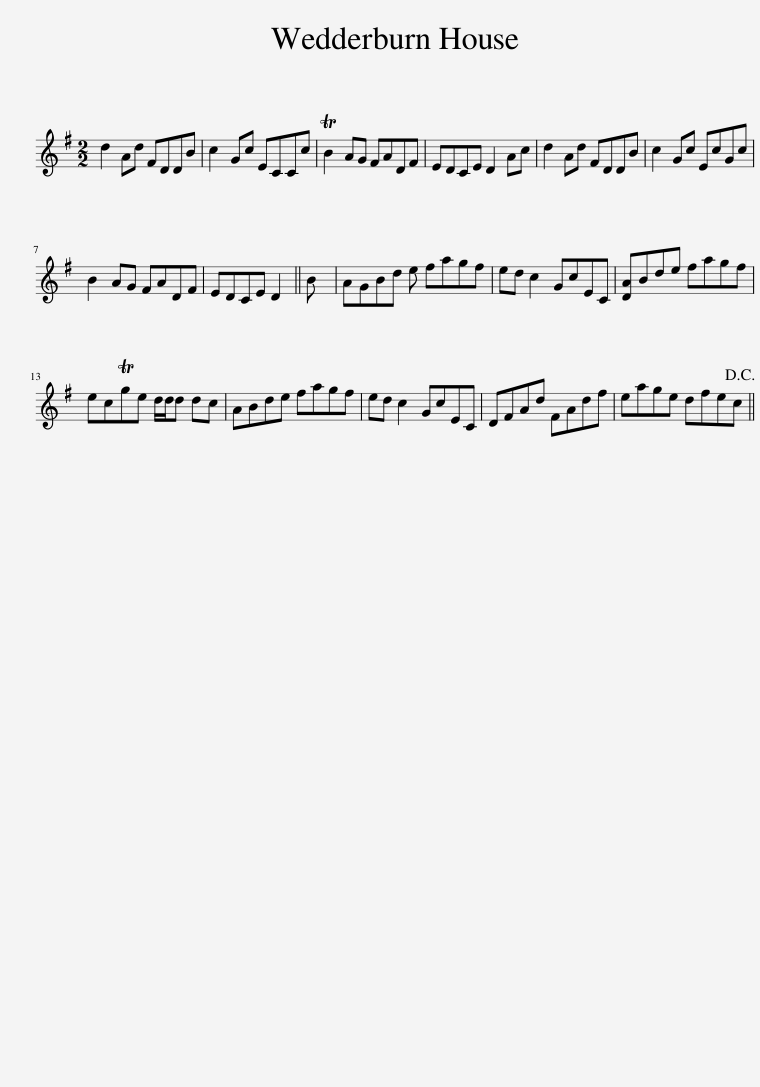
X:1
L:1/8
M:2/2
I:linebreak $
K:G
V:1 treble
V:1
 d2 Ad FDDB | c2 Gc ECCc | TB2 AG FADF | EDCE D2 Ac | d2 Ad FDDB | %5
 c2 Gc EcGc |$ B2 AG FADF | EDCE D2 || B | AGBd e fagf | %10
 ed c2 GcEC | [DA]Bde fagf |$ ecTge d/d/d dc | ABde fagf | ed c2 GcEC | %15
 DFAd FAdf | eage dfec!D.C.! || %17
